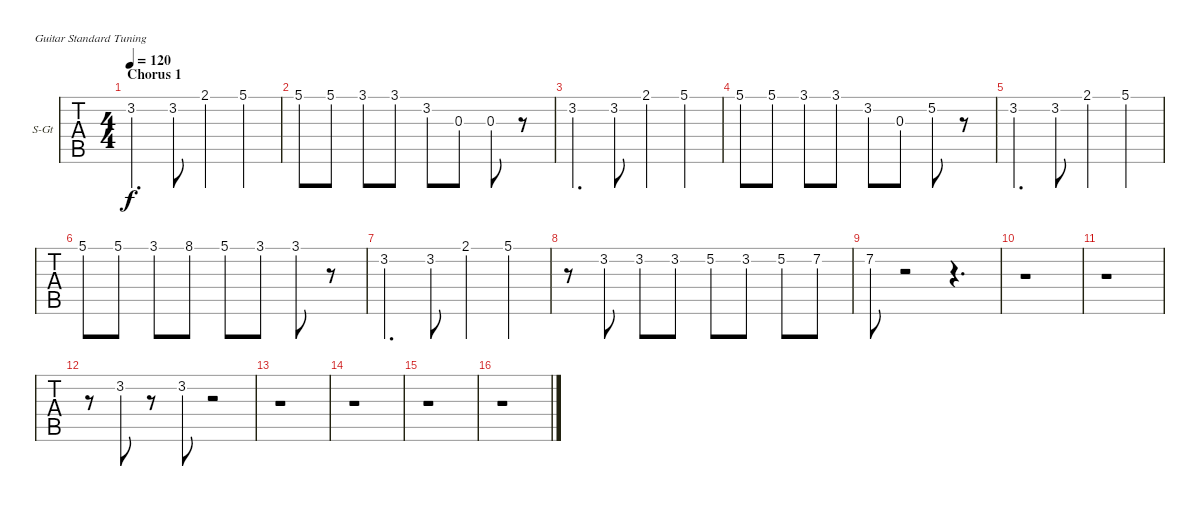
\defaultSystemsLayout 4
\bracketExtendMode groupsimilarinstruments
\firstSystemTrackNameOrientation horizontal
\otherSystemsTrackNameOrientation horizontal
\track ("Voice" "S-Gt") {instrument acousticguitarsteel}
\staff {tabs}
\tuning (E4 B3 G3 D3 A2 E2)
\ts (4 4)
\section ("" "Chorus 1")
\tempo 120
\clef g2
\ks c
3.2.4{d dy f} 3.2.8 2.1.4 5.1.4 |
5.1.8 5.1.8 3.1.8 3.1.8 3.2.8 0.3.8 0.3.8 r.8 |
3.2.4{d} 3.2.8 2.1.4 5.1.4 |
5.1.8 5.1.8 3.1.8 3.1.8 3.2.8 0.3.8 5.2.8 r.8 |
3.2.4{d} 3.2.8 2.1.4 5.1.4 |
5.1.8 5.1.8 3.1.8 8.1.8 5.1.8 3.1.8 3.1.8 r.8 |
3.2.4{d} 3.2.8 2.1.4 5.1.4 |
r.8 3.2.8 3.2.8 3.2.8 5.2.8 3.2.8 5.2.8 7.2.8 |
7.2.8 r.2 r.4{d} |
r.1 |
r.1 |
r.8 3.2.8 r.8 3.2.8 r.2 |
r.1 |
r.1 |
r.1 |
r.1
